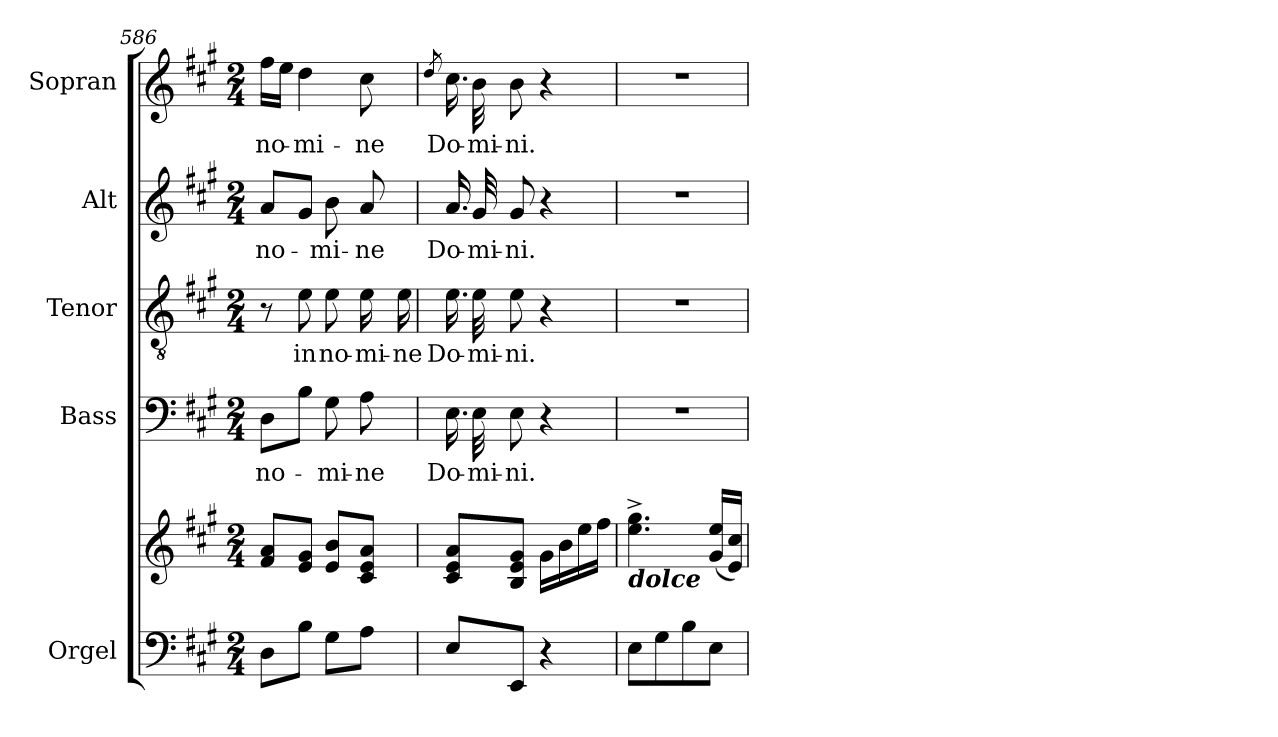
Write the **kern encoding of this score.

**kern	**kern	**kern	**text	**kern	**text	**kern	**text	**kern	**text
*part5	*part5	*part4	*part4	*part3	*part3	*part2	*part2	*part1	*part1
*staff6	*staff5	*staff4	*staff4	*staff3	*staff3	*staff2	*staff2	*staff1	*staff1
*I"Orgel	*	*I"Bass	*	*I"Tenor	*	*I"Alt	*	*I"Sopran	*
*I'Org.	*	*I'B.	*	*I'T.	*	*I'A.	*	*I'S.	*
*clefF4	*clefG2	*clefF4	*	*clefGv2	*	*clefG2	*	*clefG2	*
*k[f#c#g#]	*k[f#c#g#]	*k[f#c#g#]	*	*k[f#c#g#]	*	*k[f#c#g#]	*	*k[f#c#g#]	*
*A:	*A:	*A:	*	*A:	*	*A:	*	*A:	*
*M2/4	*M2/4	*M2/4	*	*M2/4	*	*M2/4	*	*M2/4	*
=586	=586	=586	=586	=586	=586	=586	=586	=586	=586
!	!	!	!LO:LY:b	!	!	!	!LO:LY:b	!	!LO:LY:b
8D\L	8f#/ 8a/L	8D\L	no-	8r	.	8a/L	no-	16ff#\LL	no-
.	.	.	.	.	.	.	.	16ee\JJ	.
!	!	!	!	!	!LO:LY:b	!	!	!	!LO:LY:b
8B\J	8e/ 8g#/J	8B\J	.	8e\	in	8g#/J	.	4dd\	-mi-
!	!	!	!LO:LY:b	!	!LO:LY:b	!	!LO:LY:b	!	!
8G#\L	8e/ 8b/L	8G#\	-mi-	8e\	no-	8b\	-mi-	.	.
!	!	!	!LO:LY:b	!	!LO:LY:b	!	!LO:LY:b	!	!LO:LY:b
8A\J	8c#/ 8e/ 8a/J	8A\	-ne	16e\	-mi-	8a/	-ne	8cc#\	-ne
!	!	!	!	!	!LO:LY:b	!	!	!	!
.	.	.	.	16e\	-ne	.	.	.	.
=587	=587	=587	=587	=587	=587	=587	=587	=587	=587
.	.	.	.	.	.	.	.	8qdd/	.
!	!	!	!LO:LY:b	!	!LO:LY:b	!	!LO:LY:b	!	!LO:LY:b
8E/L	8c#/ 8e/ 8a/L	16.E\	Do-	16.e\	Do-	16.a/	Do-	16.cc#\	Do-
!	!	!	!LO:LY:b	!	!LO:LY:b	!	!LO:LY:b	!	!LO:LY:b
.	.	32E\	-mi-	32e\	-mi-	32g#/	-mi-	32b\	-mi-
!	!	!	!LO:LY:b	!	!LO:LY:b	!	!LO:LY:b	!	!LO:LY:b
8EE/J	8B/ 8e/ 8g#/J	8E\	-ni.	8e\	-ni.	8g#/	-ni.	8b\	-ni.
4r	16g#\LL	4r	.	4r	.	4r	.	4r	.
.	16b\	.	.	.	.	.	.	.	.
.	16ee\	.	.	.	.	.	.	.	.
.	16ff#\JJ	.	.	.	.	.	.	.	.
=588	=588	=588	=588	=588	=588	=588	=588	=588	=588
!	!LO:TX:b:Bi:t=dolce	!	!	!	!	!	!	!	!
8E\L	4.ee\^> 4.gg#\^>	2r	.	2r	.	2r	.	2r	.
8G#\	.	.	.	.	.	.	.	.	.
8B\	.	.	.	.	.	.	.	.	.
8E\J	(<16g#/ 16ee/LL	.	.	.	.	.	.	.	.
.	16e/ 16cc#/JJ)	.	.	.	.	.	.	.	.
=	=	=	=	=	=	=	=	=	=
*-	*-	*-	*-	*-	*-	*-	*-	*-	*-
